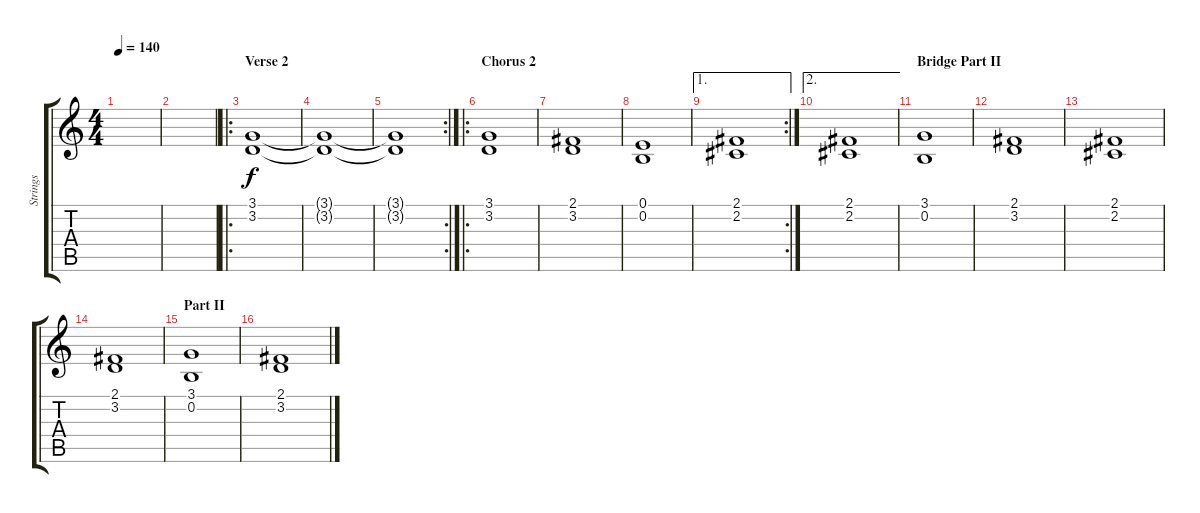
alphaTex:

\track ("Strings" "Strings") {instrument stringensemble1}
\staff {score tabs}
\tuning (E4 B3 G3 D3 A2 E2) {hide}
\ts (4 4)
\tempo 140
\clef g2
\ks c
|
|
\ro
\section ("" "Verse 2")
(3.1 3.2).1 |
(3.1{t} 3.2{t}).1 |
\rc 2
(3.1{t} 3.2{t}).1 |
\ro
\section ("" "Chorus 2")
(3.1 3.2).1 |
(2.1 3.2).1 |
(0.1 0.2).1 |
\ae 1
\rc 2
(2.1 2.2).1 |
\ae 2
(2.1 2.2).1 |
\section ("" "Bridge Part II")
(3.1 0.2).1 |
(2.1 3.2).1 |
(2.1 2.2).1 |
(2.1 3.2).1 |
\section ("" "Part II")
(3.1 0.2).1 |
(2.1 3.2).1
